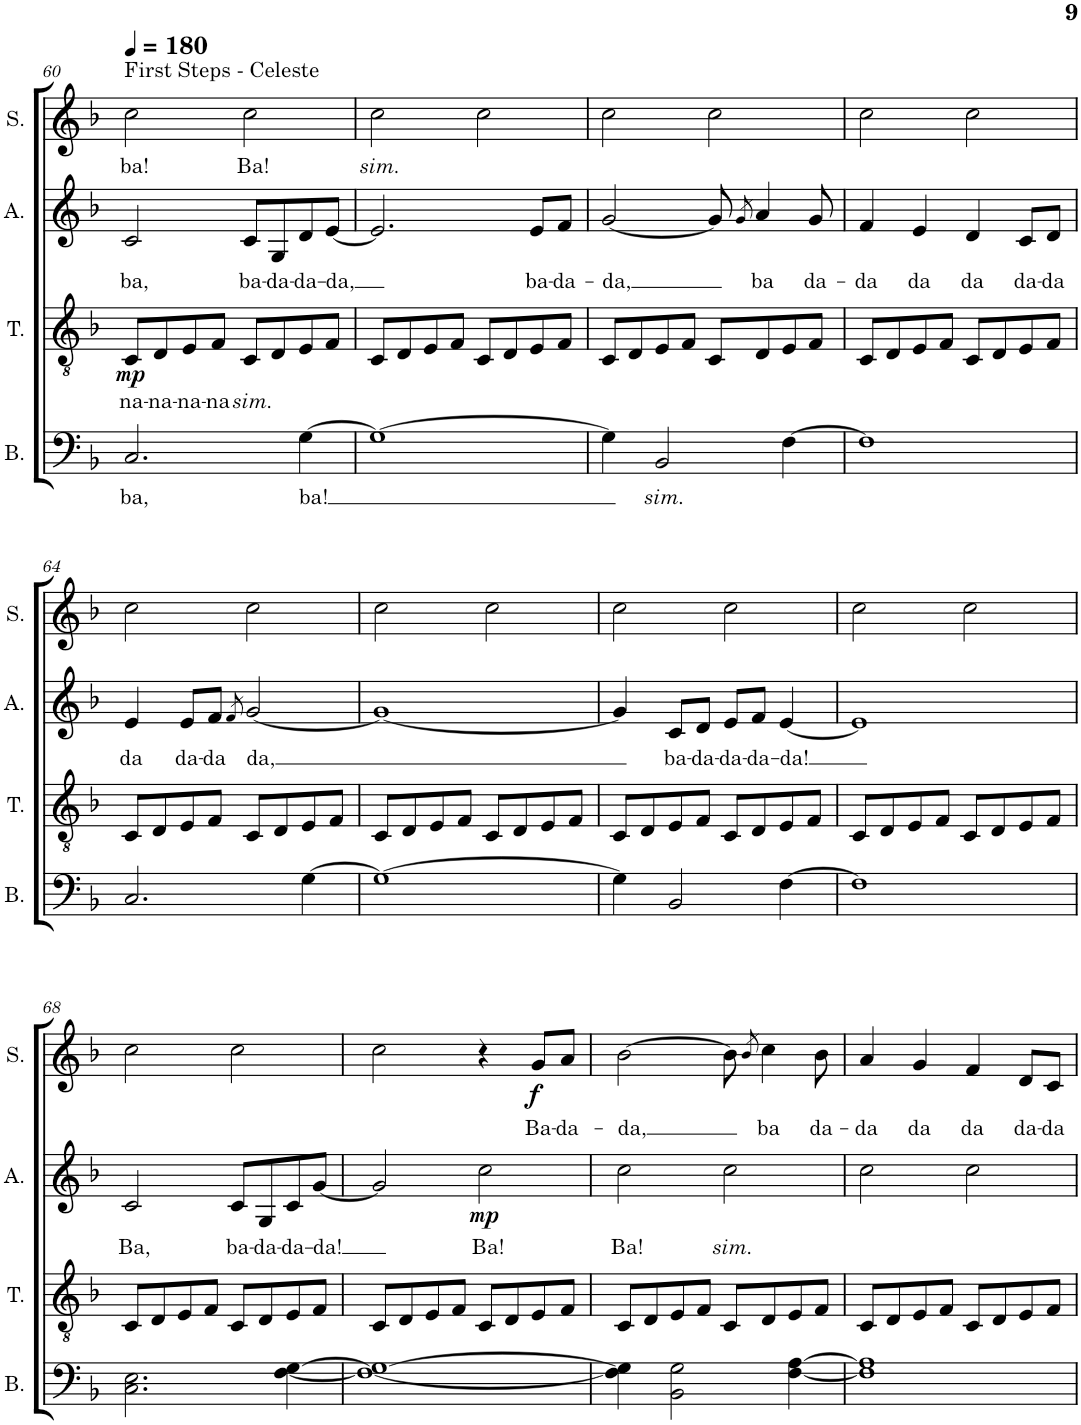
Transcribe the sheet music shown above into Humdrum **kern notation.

**kern	**text	**kern	**text	**dynam	**kern	**text	**dynam	**kern	**text	**dynam
*part4	*part4	*part3	*part3	*part3	*part2	*part2	*part2	*part1	*part1	*part1
*staff4	*staff4	*staff3	*staff3	*staff3	*staff2	*staff2	*staff2	*staff1	*staff1	*staff1
*I"Bass	*	*I"Tenor	*	*	*I"Alto	*	*	*I"Soprano	*	*
*I'B.	*	*I'T.	*	*	*I'A.	*	*	*I'S.	*	*
!!LO:PB:g=z
*clefF4	*	*clefGv2	*	*	*clefG2	*	*	*clefG2	*	*
*k[b-]	*	*k[b-]	*	*	*k[b-]	*	*	*k[b-]	*	*
*M4/4	*	*M4/4	*	*	*M4/4	*	*	*M4/4	*	*
=60	=60	=60	=60	=60	=60	=60	=60	=60	=60	=60
!	!LO:LY:b	!	!LO:LY:b	!LO:DY:b	!	!LO:LY:b	!	!	!LO:LY:b	!
2.C/	ba,	8C/L	na-	mp	2c/	ba,	.	2cc\	ba!	.
!	!	!	!LO:LY:b	!	!	!	!	!	!	!
.	.	8D/	-na-	.	.	.	.	.	.	.
!	!	!	!LO:LY:b	!	!	!	!	!	!	!
.	.	8E/	-na-	.	.	.	.	.	.	.
!	!	!	!LO:LY:b	!	!	!	!	!	!	!
.	.	8F/J	-na	.	.	.	.	.	.	.
!	!	!	!LO:LY:b	!	!	!LO:LY:b	!	!	!LO:LY:b	!
.	.	8C/L	sim.	.	8c/L	ba-	.	2cc\	Ba!	.
!	!	!	!	!	!	!LO:LY:b	!	!	!	!
.	.	8D/	.	.	8G/	-da-	.	.	.	.
!	!LO:LY:b	!	!	!	!	!LO:LY:b	!	!	!	!
[4G\	ba!	8E/	.	.	8d/	-da-	.	.	.	.
!	!	!	!	!	!	!LO:LY:b	!	!	!	!
.	.	8F/J	.	.	[8e/J	-da,	.	.	.	.
=61	=61	=61	=61	=61	=61	=61	=61	=61	=61	=61
!	!	!	!	!	!	!	!	!	!LO:LY:b	!
1G_	.	8C/L	.	.	2.e/]	.	.	2cc\	sim.	.
.	.	8D/	.	.	.	.	.	.	.	.
.	.	8E/	.	.	.	.	.	.	.	.
.	.	8F/J	.	.	.	.	.	.	.	.
.	.	8C/L	.	.	.	.	.	2cc\	.	.
.	.	8D/	.	.	.	.	.	.	.	.
!	!	!	!	!	!	!LO:LY:b	!	!	!	!
.	.	8E/	.	.	8e/L	ba-	.	.	.	.
!	!	!	!	!	!	!LO:LY:b	!	!	!	!
.	.	8F/J	.	.	8f/J	-da-	.	.	.	.
=62	=62	=62	=62	=62	=62	=62	=62	=62	=62	=62
!	!	!	!	!	!	!LO:LY:b	!	!	!	!
4G\]	.	8C/L	.	.	[2g/	-da,	.	2cc\	.	.
.	.	8D/	.	.	.	.	.	.	.	.
!	!LO:LY:b	!	!	!	!	!	!	!	!	!
2BB-/	sim.	8E/	.	.	.	.	.	.	.	.
.	.	8F/J	.	.	.	.	.	.	.	.
.	.	8C/L	.	.	8g/]	.	.	2cc\	.	.
.	.	.	.	.	8qg/	.	.	.	.	.
!	!	!	!	!	!	!LO:LY:b	!	!	!	!
.	.	8D/	.	.	4a/	ba	.	.	.	.
[4F\	.	8E/	.	.	.	.	.	.	.	.
!	!	!	!	!	!	!LO:LY:b	!	!	!	!
.	.	8F/J	.	.	8g/	da-	.	.	.	.
=63	=63	=63	=63	=63	=63	=63	=63	=63	=63	=63
!	!	!	!	!	!	!LO:LY:b	!	!	!	!
1F]	.	8C/L	.	.	4f/	-da	.	2cc\	.	.
.	.	8D/	.	.	.	.	.	.	.	.
!	!	!	!	!	!	!LO:LY:b	!	!	!	!
.	.	8E/	.	.	4e/	da	.	.	.	.
.	.	8F/J	.	.	.	.	.	.	.	.
!	!	!	!	!	!	!LO:LY:b	!	!	!	!
.	.	8C/L	.	.	4d/	da	.	2cc\	.	.
.	.	8D/	.	.	.	.	.	.	.	.
!	!	!	!	!	!	!LO:LY:b	!	!	!	!
.	.	8E/	.	.	8c/L	da-	.	.	.	.
!	!	!	!	!	!	!LO:LY:b	!	!	!	!
.	.	8F/J	.	.	8d/J	-da	.	.	.	.
!!LO:LB:g=z
=64	=64	=64	=64	=64	=64	=64	=64	=64	=64	=64
!	!	!	!	!	!	!LO:LY:b	!	!	!	!
2.C/	.	8C/L	.	.	4e/	da	.	2cc\	.	.
.	.	8D/	.	.	.	.	.	.	.	.
!	!	!	!	!	!	!LO:LY:b	!	!	!	!
.	.	8E/	.	.	8e/L	da-	.	.	.	.
!	!	!	!	!	!	!LO:LY:b	!	!	!	!
.	.	8F/J	.	.	8f/J	-da	.	.	.	.
.	.	.	.	.	8qf/	.	.	.	.	.
!	!	!	!	!	!	!LO:LY:b	!	!	!	!
.	.	8C/L	.	.	[2g/	da,	.	2cc\	.	.
.	.	8D/	.	.	.	.	.	.	.	.
[4G\	.	8E/	.	.	.	.	.	.	.	.
.	.	8F/J	.	.	.	.	.	.	.	.
=65	=65	=65	=65	=65	=65	=65	=65	=65	=65	=65
1G_	.	8C/L	.	.	1g_	.	.	2cc\	.	.
.	.	8D/	.	.	.	.	.	.	.	.
.	.	8E/	.	.	.	.	.	.	.	.
.	.	8F/J	.	.	.	.	.	.	.	.
.	.	8C/L	.	.	.	.	.	2cc\	.	.
.	.	8D/	.	.	.	.	.	.	.	.
.	.	8E/	.	.	.	.	.	.	.	.
.	.	8F/J	.	.	.	.	.	.	.	.
=66	=66	=66	=66	=66	=66	=66	=66	=66	=66	=66
4G\]	.	8C/L	.	.	4g/]	.	.	2cc\	.	.
.	.	8D/	.	.	.	.	.	.	.	.
!	!	!	!	!	!	!LO:LY:b	!	!	!	!
2BB-/	.	8E/	.	.	8c/L	ba-	.	.	.	.
!	!	!	!	!	!	!LO:LY:b	!	!	!	!
.	.	8F/J	.	.	8d/J	-da-	.	.	.	.
!	!	!	!	!	!	!LO:LY:b	!	!	!	!
.	.	8C/L	.	.	8e/L	-da-	.	2cc\	.	.
!	!	!	!	!	!	!LO:LY:b	!	!	!	!
.	.	8D/	.	.	8f/J	-da-	.	.	.	.
!	!	!	!	!	!	!LO:LY:b	!	!	!	!
[4F\	.	8E/	.	.	[4e/	-da!	.	.	.	.
.	.	8F/J	.	.	.	.	.	.	.	.
=67	=67	=67	=67	=67	=67	=67	=67	=67	=67	=67
1F]	.	8C/L	.	.	1e]	.	.	2cc\	.	.
.	.	8D/	.	.	.	.	.	.	.	.
.	.	8E/	.	.	.	.	.	.	.	.
.	.	8F/J	.	.	.	.	.	.	.	.
.	.	8C/L	.	.	.	.	.	2cc\	.	.
.	.	8D/	.	.	.	.	.	.	.	.
.	.	8E/	.	.	.	.	.	.	.	.
.	.	8F/J	.	.	.	.	.	.	.	.
!!LO:LB:g=z
=68	=68	=68	=68	=68	=68	=68	=68	=68	=68	=68
!	!	!	!	!	!	!LO:LY:b	!	!	!	!
2.C\ 2.E\	.	8C/L	.	.	2c/	Ba,	.	2cc\	.	.
.	.	8D/	.	.	.	.	.	.	.	.
.	.	8E/	.	.	.	.	.	.	.	.
.	.	8F/J	.	.	.	.	.	.	.	.
!	!	!	!	!	!	!LO:LY:b	!	!	!	!
.	.	8C/L	.	.	8c/L	ba-	.	2cc\	.	.
!	!	!	!	!	!	!LO:LY:b	!	!	!	!
.	.	8D/	.	.	8G/	-da-	.	.	.	.
!	!	!	!	!	!	!LO:LY:b	!	!	!	!
[4F\ [4G\	.	8E/	.	.	8c/	-da-	.	.	.	.
!	!	!	!	!	!	!LO:LY:b	!	!	!	!
.	.	8F/J	.	.	[8g/J	-da!	.	.	.	.
=69	=69	=69	=69	=69	=69	=69	=69	=69	=69	=69
1F_ 1G_	.	8C/L	.	.	2g/]	.	.	2cc\	.	.
.	.	8D/	.	.	.	.	.	.	.	.
.	.	8E/	.	.	.	.	.	.	.	.
.	.	8F/J	.	.	.	.	.	.	.	.
!	!	!	!	!	!	!LO:LY:b	!LO:DY:b	!	!	!
.	.	8C/L	.	.	2cc\	Ba!	mp	4r	.	.
.	.	8D/	.	.	.	.	.	.	.	.
!	!	!	!	!	!	!	!	!	!LO:LY:b	!LO:DY:b
.	.	8E/	.	.	.	.	.	8g/L	Ba-	f
!	!	!	!	!	!	!	!	!	!LO:LY:b	!
.	.	8F/J	.	.	.	.	.	8a/J	-da-	.
=70	=70	=70	=70	=70	=70	=70	=70	=70	=70	=70
!	!	!	!	!	!	!LO:LY:b	!	!	!LO:LY:b	!
4F\] 4G\]	.	8C/L	.	.	2cc\	Ba!	.	[2b-\	-da,	.
.	.	8D/	.	.	.	.	.	.	.	.
2BB-\ 2G\	.	8E/	.	.	.	.	.	.	.	.
.	.	8F/J	.	.	.	.	.	.	.	.
!	!	!	!	!	!	!LO:LY:b	!	!	!	!
.	.	8C/L	.	.	2cc\	sim.	.	8b-\]	.	.
.	.	.	.	.	.	.	.	8qb-/	.	.
!	!	!	!	!	!	!	!	!	!LO:LY:b	!
.	.	8D/	.	.	.	.	.	4cc\	ba	.
[4F\ [4A\	.	8E/	.	.	.	.	.	.	.	.
!	!	!	!	!	!	!	!	!	!LO:LY:b	!
.	.	8F/J	.	.	.	.	.	8b-\	da-	.
=71	=71	=71	=71	=71	=71	=71	=71	=71	=71	=71
!	!	!	!	!	!	!	!	!	!LO:LY:b	!
1F] 1A]	.	8C/L	.	.	2cc\	.	.	4a/	-da	.
.	.	8D/	.	.	.	.	.	.	.	.
!	!	!	!	!	!	!	!	!	!LO:LY:b	!
.	.	8E/	.	.	.	.	.	4g/	da	.
.	.	8F/J	.	.	.	.	.	.	.	.
!	!	!	!	!	!	!	!	!	!LO:LY:b	!
.	.	8C/L	.	.	2cc\	.	.	4f/	da	.
.	.	8D/	.	.	.	.	.	.	.	.
!	!	!	!	!	!	!	!	!	!LO:LY:b	!
.	.	8E/	.	.	.	.	.	8d/L	da-	.
!	!	!	!	!	!	!	!	!	!LO:LY:b	!
.	.	8F/J	.	.	.	.	.	8c/J	-da	.
=	=	=	=	=	=	=	=	=	=	=
*-	*-	*-	*-	*-	*-	*-	*-	*-	*-	*-
